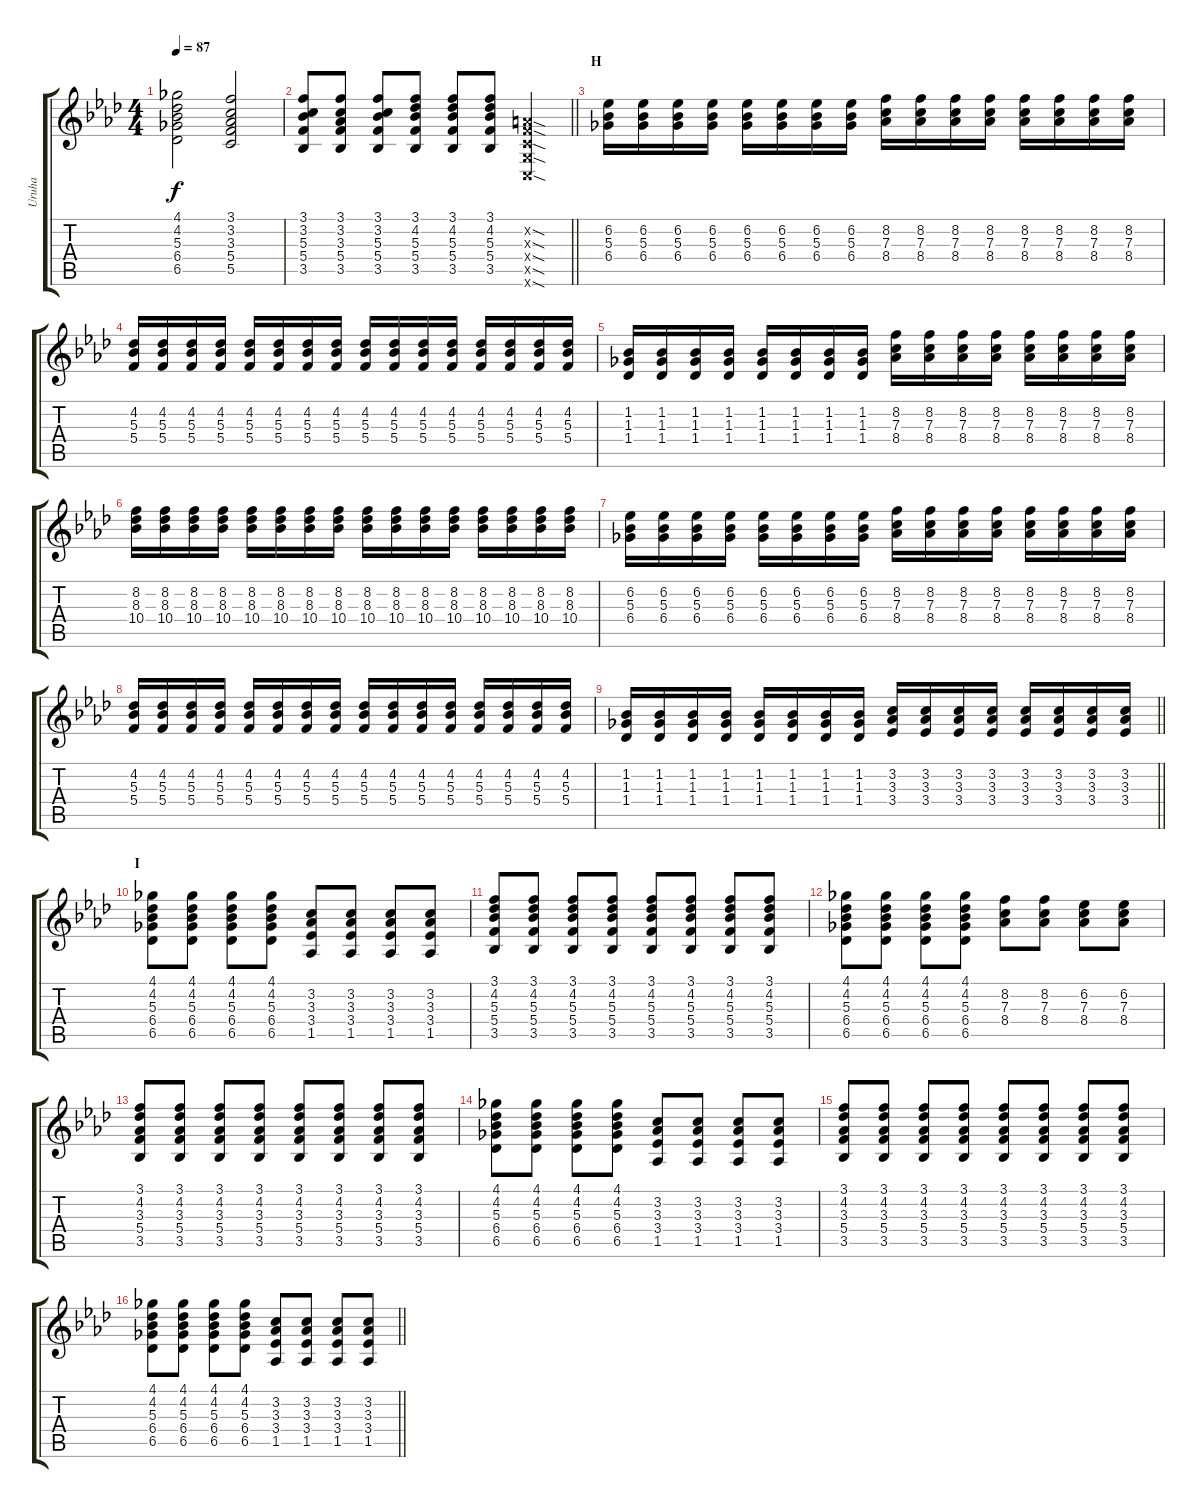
\track ("Uruha" "Uruha") {instrument overdrivenguitar}
\staff {score tabs}
\tuning (D4 A3 F3 C3 G2 C2) {hide}
\ts (4 4)
\tempo 87
\clef g2
\ks ab
(4.1 4.2 5.3 6.4 6.5).2{dy f} (3.1 3.2 3.3 5.4 5.5).2 |
\barLineRight lightlight
(3.1 3.2 5.3 5.4 3.5).8 (3.1 3.2 3.3 5.4 3.5).8 (3.1 3.2 5.3 5.4 3.5).8 (3.1 4.2 5.3 5.4 3.5).8 (3.1 4.2 5.3 5.4 3.5).8 (3.1 4.2 5.3 5.4 3.5).8 (0.2{sod x} 0.3{sod x} 0.4{sod x} 0.5{sod x} 0.6{sod x}).4 |
\section ("" "H")
(6.2 5.3 6.4).16 (6.2 5.3 6.4).16 (6.2 5.3 6.4).16 (6.2 5.3 6.4).16 (6.2 5.3 6.4).16 (6.2 5.3 6.4).16 (6.2 5.3 6.4).16 (6.2 5.3 6.4).16 (8.2 7.3 8.4).16 (8.2 7.3 8.4).16 (8.2 7.3 8.4).16 (8.2 7.3 8.4).16 (8.2 7.3 8.4).16 (8.2 7.3 8.4).16 (8.2 7.3 8.4).16 (8.2 7.3 8.4).16 |
(4.2 5.3 5.4).16 (4.2 5.3 5.4).16 (4.2 5.3 5.4).16 (4.2 5.3 5.4).16 (4.2 5.3 5.4).16 (4.2 5.3 5.4).16 (4.2 5.3 5.4).16 (4.2 5.3 5.4).16 (4.2 5.3 5.4).16 (4.2 5.3 5.4).16 (4.2 5.3 5.4).16 (4.2 5.3 5.4).16 (4.2 5.3 5.4).16 (4.2 5.3 5.4).16 (4.2 5.3 5.4).16 (4.2 5.3 5.4).16 |
(1.2 1.3 1.4).16 (1.2 1.3 1.4).16 (1.2 1.3 1.4).16 (1.2 1.3 1.4).16 (1.2 1.3 1.4).16 (1.2 1.3 1.4).16 (1.2 1.3 1.4).16 (1.2 1.3 1.4).16 (8.2 7.3 8.4).16 (8.2 7.3 8.4).16 (8.2 7.3 8.4).16 (8.2 7.3 8.4).16 (8.2 7.3 8.4).16 (8.2 7.3 8.4).16 (8.2 7.3 8.4).16 (8.2 7.3 8.4).16 |
(8.2 8.3 10.4).16 (8.2 8.3 10.4).16 (8.2 8.3 10.4).16 (8.2 8.3 10.4).16 (8.2 8.3 10.4).16 (8.2 8.3 10.4).16 (8.2 8.3 10.4).16 (8.2 8.3 10.4).16 (8.2 8.3 10.4).16 (8.2 8.3 10.4).16 (8.2 8.3 10.4).16 (8.2 8.3 10.4).16 (8.2 8.3 10.4).16 (8.2 8.3 10.4).16 (8.2 8.3 10.4).16 (8.2 8.3 10.4).16 |
(6.2 5.3 6.4).16 (6.2 5.3 6.4).16 (6.2 5.3 6.4).16 (6.2 5.3 6.4).16 (6.2 5.3 6.4).16 (6.2 5.3 6.4).16 (6.2 5.3 6.4).16 (6.2 5.3 6.4).16 (8.2 7.3 8.4).16 (8.2 7.3 8.4).16 (8.2 7.3 8.4).16 (8.2 7.3 8.4).16 (8.2 7.3 8.4).16 (8.2 7.3 8.4).16 (8.2 7.3 8.4).16 (8.2 7.3 8.4).16 |
(4.2 5.3 5.4).16 (4.2 5.3 5.4).16 (4.2 5.3 5.4).16 (4.2 5.3 5.4).16 (4.2 5.3 5.4).16 (4.2 5.3 5.4).16 (4.2 5.3 5.4).16 (4.2 5.3 5.4).16 (4.2 5.3 5.4).16 (4.2 5.3 5.4).16 (4.2 5.3 5.4).16 (4.2 5.3 5.4).16 (4.2 5.3 5.4).16 (4.2 5.3 5.4).16 (4.2 5.3 5.4).16 (4.2 5.3 5.4).16 |
\barLineRight lightlight
(1.2 1.3 1.4).16 (1.2 1.3 1.4).16 (1.2 1.3 1.4).16 (1.2 1.3 1.4).16 (1.2 1.3 1.4).16 (1.2 1.3 1.4).16 (1.2 1.3 1.4).16 (1.2 1.3 1.4).16 (3.2 3.3 3.4).16 (3.2 3.3 3.4).16 (3.2 3.3 3.4).16 (3.2 3.3 3.4).16 (3.2 3.3 3.4).16 (3.2 3.3 3.4).16 (3.2 3.3 3.4).16 (3.2 3.3 3.4).16 |
\section ("" "I")
(4.1 4.2 5.3 6.4 6.5).8 (4.1 4.2 5.3 6.4 6.5).8 (4.1 4.2 5.3 6.4 6.5).8 (4.1 4.2 5.3 6.4 6.5).8 (3.2 3.3 3.4 1.5).8 (3.2 3.3 3.4 1.5).8 (3.2 3.3 3.4 1.5).8 (3.2 3.3 3.4 1.5).8 |
(3.1 4.2 5.3 5.4 3.5).8 (3.1 4.2 5.3 5.4 3.5).8 (3.1 4.2 5.3 5.4 3.5).8 (3.1 4.2 5.3 5.4 3.5).8 (3.1 4.2 5.3 5.4 3.5).8 (3.1 4.2 5.3 5.4 3.5).8 (3.1 4.2 5.3 5.4 3.5).8 (3.1 4.2 5.3 5.4 3.5).8 |
(4.1 4.2 5.3 6.4 6.5).8 (4.1 4.2 5.3 6.4 6.5).8 (4.1 4.2 5.3 6.4 6.5).8 (4.1 4.2 5.3 6.4 6.5).8 (8.2 7.3 8.4).8 (8.2 7.3 8.4).8 (6.2 7.3 8.4).8 (6.2 7.3 8.4).8 |
(3.1 4.2 3.3 5.4 3.5).8 (3.1 4.2 3.3 5.4 3.5).8 (3.1 4.2 3.3 5.4 3.5).8 (3.1 4.2 3.3 5.4 3.5).8 (3.1 4.2 3.3 5.4 3.5).8 (3.1 4.2 3.3 5.4 3.5).8 (3.1 4.2 3.3 5.4 3.5).8 (3.1 4.2 3.3 5.4 3.5).8 |
(4.1 4.2 5.3 6.4 6.5).8 (4.1 4.2 5.3 6.4 6.5).8 (4.1 4.2 5.3 6.4 6.5).8 (4.1 4.2 5.3 6.4 6.5).8 (3.2 3.3 3.4 1.5).8 (3.2 3.3 3.4 1.5).8 (3.2 3.3 3.4 1.5).8 (3.2 3.3 3.4 1.5).8 |
(3.1 4.2 3.3 5.4 3.5).8 (3.1 4.2 3.3 5.4 3.5).8 (3.1 4.2 3.3 5.4 3.5).8 (3.1 4.2 3.3 5.4 3.5).8 (3.1 4.2 3.3 5.4 3.5).8 (3.1 4.2 3.3 5.4 3.5).8 (3.1 4.2 3.3 5.4 3.5).8 (3.1 4.2 3.3 5.4 3.5).8 |
\barLineRight lightlight
(4.1 4.2 5.3 6.4 6.5).8 (4.1 4.2 5.3 6.4 6.5).8 (4.1 4.2 5.3 6.4 6.5).8 (4.1 4.2 5.3 6.4 6.5).8 (3.2 3.3 3.4 1.5).8 (3.2 3.3 3.4 1.5).8 (3.2 3.3 3.4 1.5).8 (3.2 3.3 3.4 1.5).8
